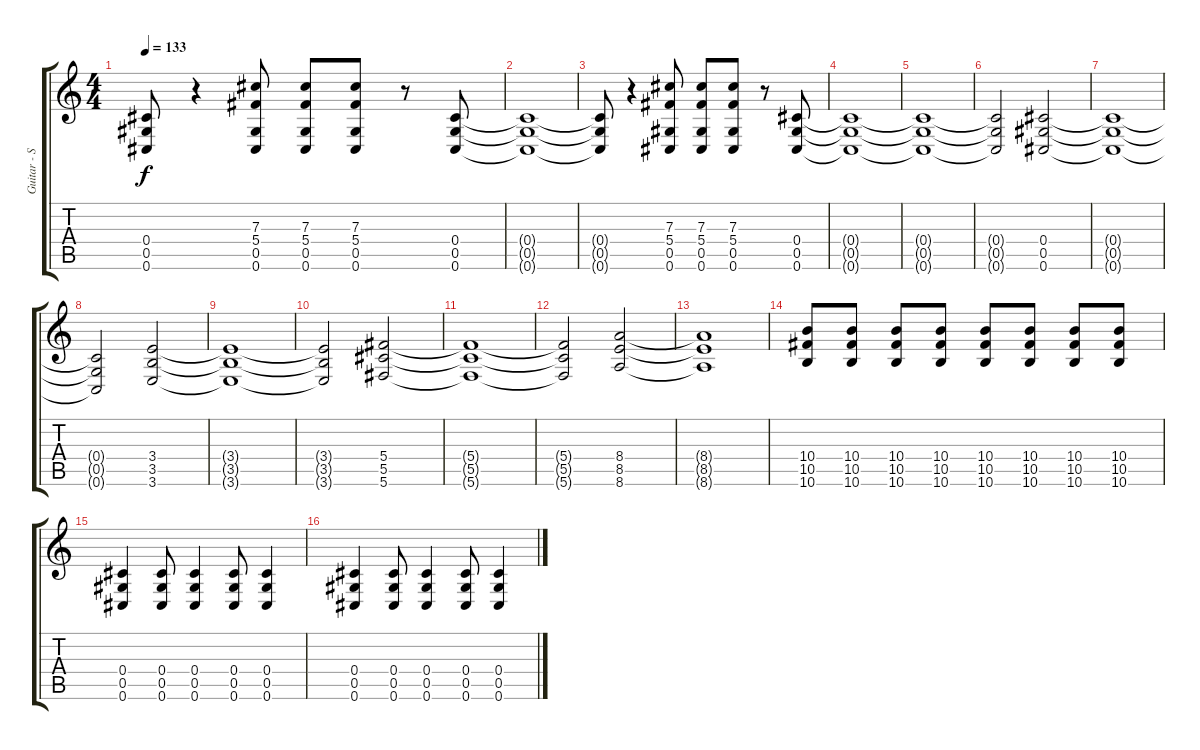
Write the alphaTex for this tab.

\track ("Guitar - Scott Lucas" "Guitar - S") {instrument overdrivenguitar}
\staff {score tabs}
\tuning (Eb4 Bb3 Gb3 Db3 Ab2 Db2) {hide}
\ts (4 4)
\tempo 133
\clef g2
\ks c
(0.4{t} 0.5{t} 0.6{t}).8{dy f} r.4 (7.3 5.4 0.5 0.6).8 (7.3 5.4 0.5 0.6).8 (7.3 5.4 0.5 0.6).8 r.8 (0.4 0.5 0.6).8 |
(0.4{t} 0.5{t} 0.6{t}).1 |
(0.4{t} 0.5{t} 0.6{t}).8 r.4 (7.3 5.4 0.5 0.6).8 (7.3 5.4 0.5 0.6).8 (7.3 5.4 0.5 0.6).8 r.8 (0.4 0.5 0.6).8 |
(0.4{t} 0.5{t} 0.6{t}).1 |
(0.4{t} 0.5{t} 0.6{t}).1 |
(0.4{t} 0.5{t} 0.6{t}).2 (0.4 0.5 0.6).2 |
(0.4{t} 0.5{t} 0.6{t}).1 |
(0.4{t} 0.5{t} 0.6{t}).2 (3.4 3.5 3.6).2 |
(3.4{t} 3.5{t} 3.6{t}).1 |
(3.4{t} 3.5{t} 3.6{t}).2 (5.4 5.5 5.6).2 |
(5.4{t} 5.5{t} 5.6{t}).1 |
(5.4{t} 5.5{t} 5.6{t}).2 (8.4 8.5 8.6).2 |
(8.4{t} 8.5{t} 8.6{t}).1 |
(10.4 10.5 10.6).8 (10.4 10.5 10.6).8 (10.4 10.5 10.6).8 (10.4 10.5 10.6).8 (10.4 10.5 10.6).8 (10.4 10.5 10.6).8 (10.4 10.5 10.6).8 (10.4 10.5 10.6).8 |
(0.4 0.5 0.6).4 (0.4 0.5 0.6).8 (0.4 0.5 0.6).4 (0.4 0.5 0.6).8 (0.4 0.5 0.6).4 |
(0.4 0.5 0.6).4 (0.4 0.5 0.6).8 (0.4 0.5 0.6).4 (0.4 0.5 0.6).8 (0.4 0.5 0.6).4
